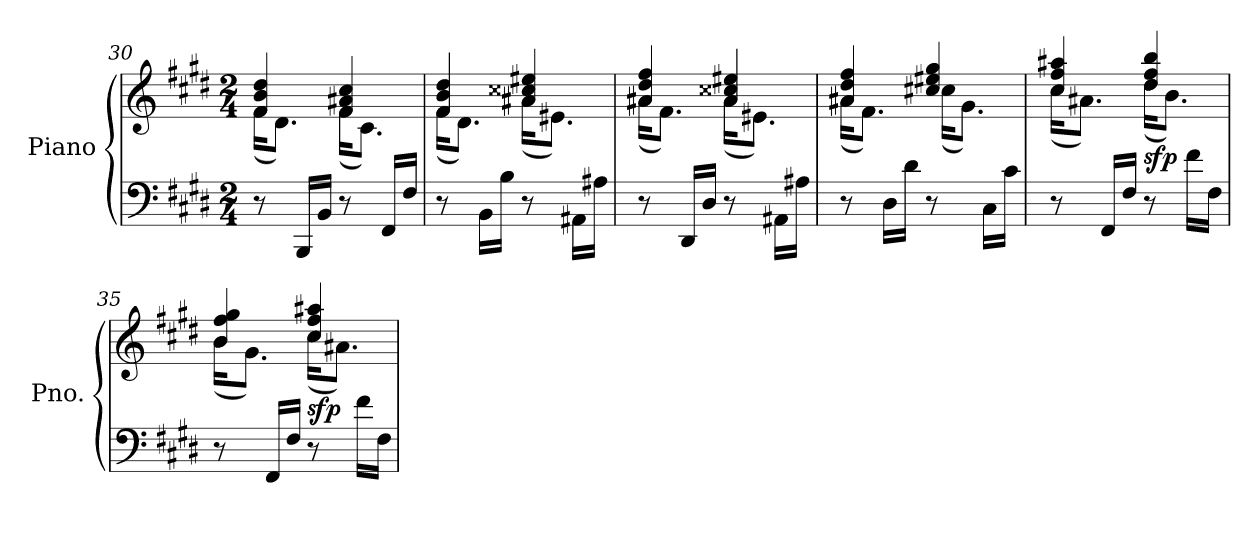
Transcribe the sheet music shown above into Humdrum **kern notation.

**kern	**kern	**dynam
*part1	*part1	*part1
*staff2	*staff1	*staff1/2
*I"Piano	*	*
*I'Pno.	*	*
*clefF4	*clefG2	*
*k[f#c#g#d#]	*k[f#c#g#d#]	*
*M2/4	*M2/4	*
=30	=30	=30
*	*^	*
8r	4f#/ 4b/ 4dd#/	(<16f#\KL	.
.	.	8.d#\J)	.
16BBB/LL	.	.	.
16BB/JJ	.	.	.
8r	4f#/ 4a#X/ 4cc#/	(<16f#\KL	.
.	.	8.c#\J)	.
16FF#/LL	.	.	.
16F#/JJ	.	.	.
!!LO:PB:g=z	!!
=31	=31	=31	=31
8r	4f#/ 4b/ 4dd#/	(<16f#\KL	.
.	.	8.d#\J)	.
16BB\LL	.	.	.
16B\JJ	.	.	.
8r	4a#X/ 4cc##X/ 4ee#X/	(<16a#\KL	.
.	.	8.e#X\J)	.
16AA#X\LL	.	.	.
16A#X\JJ	.	.	.
=32	=32	=32	=32
8r	4a#X/ 4dd#/ 4ff#/	(<16a#\KL	.
.	.	8.f#\J)	.
16DD#/LL	.	.	.
16D#/JJ	.	.	.
8r	4a#/ 4cc##X/ 4ee#X/	(<16a#\KL	.
.	.	8.e#X\J)	.
16AA#X\LL	.	.	.
16A#X\JJ	.	.	.
=33	=33	=33	=33
8r	4a#X/ 4dd#/ 4ff#/	(<16a#\KL	.
.	.	8.f#\J)	.
16D#\LL	.	.	.
16d#\JJ	.	.	.
8r	4cc#X/ 4ee#X/ 4gg#/	(<16cc#\KL	.
.	.	8.g#\J)	.
16C#\LL	.	.	.
16c#\JJ	.	.	.
=34	=34	=34	=34
8r	4cc#/ 4ff#/ 4aa#X/	(<16cc#\KL	.
.	.	8.a#X\J)	.
16FF#/LL	.	.	.
16F#/JJ	.	.	.
!	!	!	!LO:DY:b
8r	4dd#/ 4ff#/ 4bb/	(<16dd#\KL	sfp
.	.	8.b\J)	.
16f#\LL	.	.	.
16F#\JJ	.	.	.
=35	=35	=35	=35
8r	4b/ 4ff#/ 4gg#/	(<16b\KL	.
.	.	8.g#\J)	.
16FF#/LL	.	.	.
16F#/JJ	.	.	.
!	!	!	!LO:DY:b
8r	4cc#/ 4ff#/ 4aa#X/	(<16cc#\KL	sfp
.	.	8.a#X\J)	.
16f#\LL	.	.	.
16F#\JJ	.	.	.
*	*v	*v	*
=	=	=
*-	*-	*-
